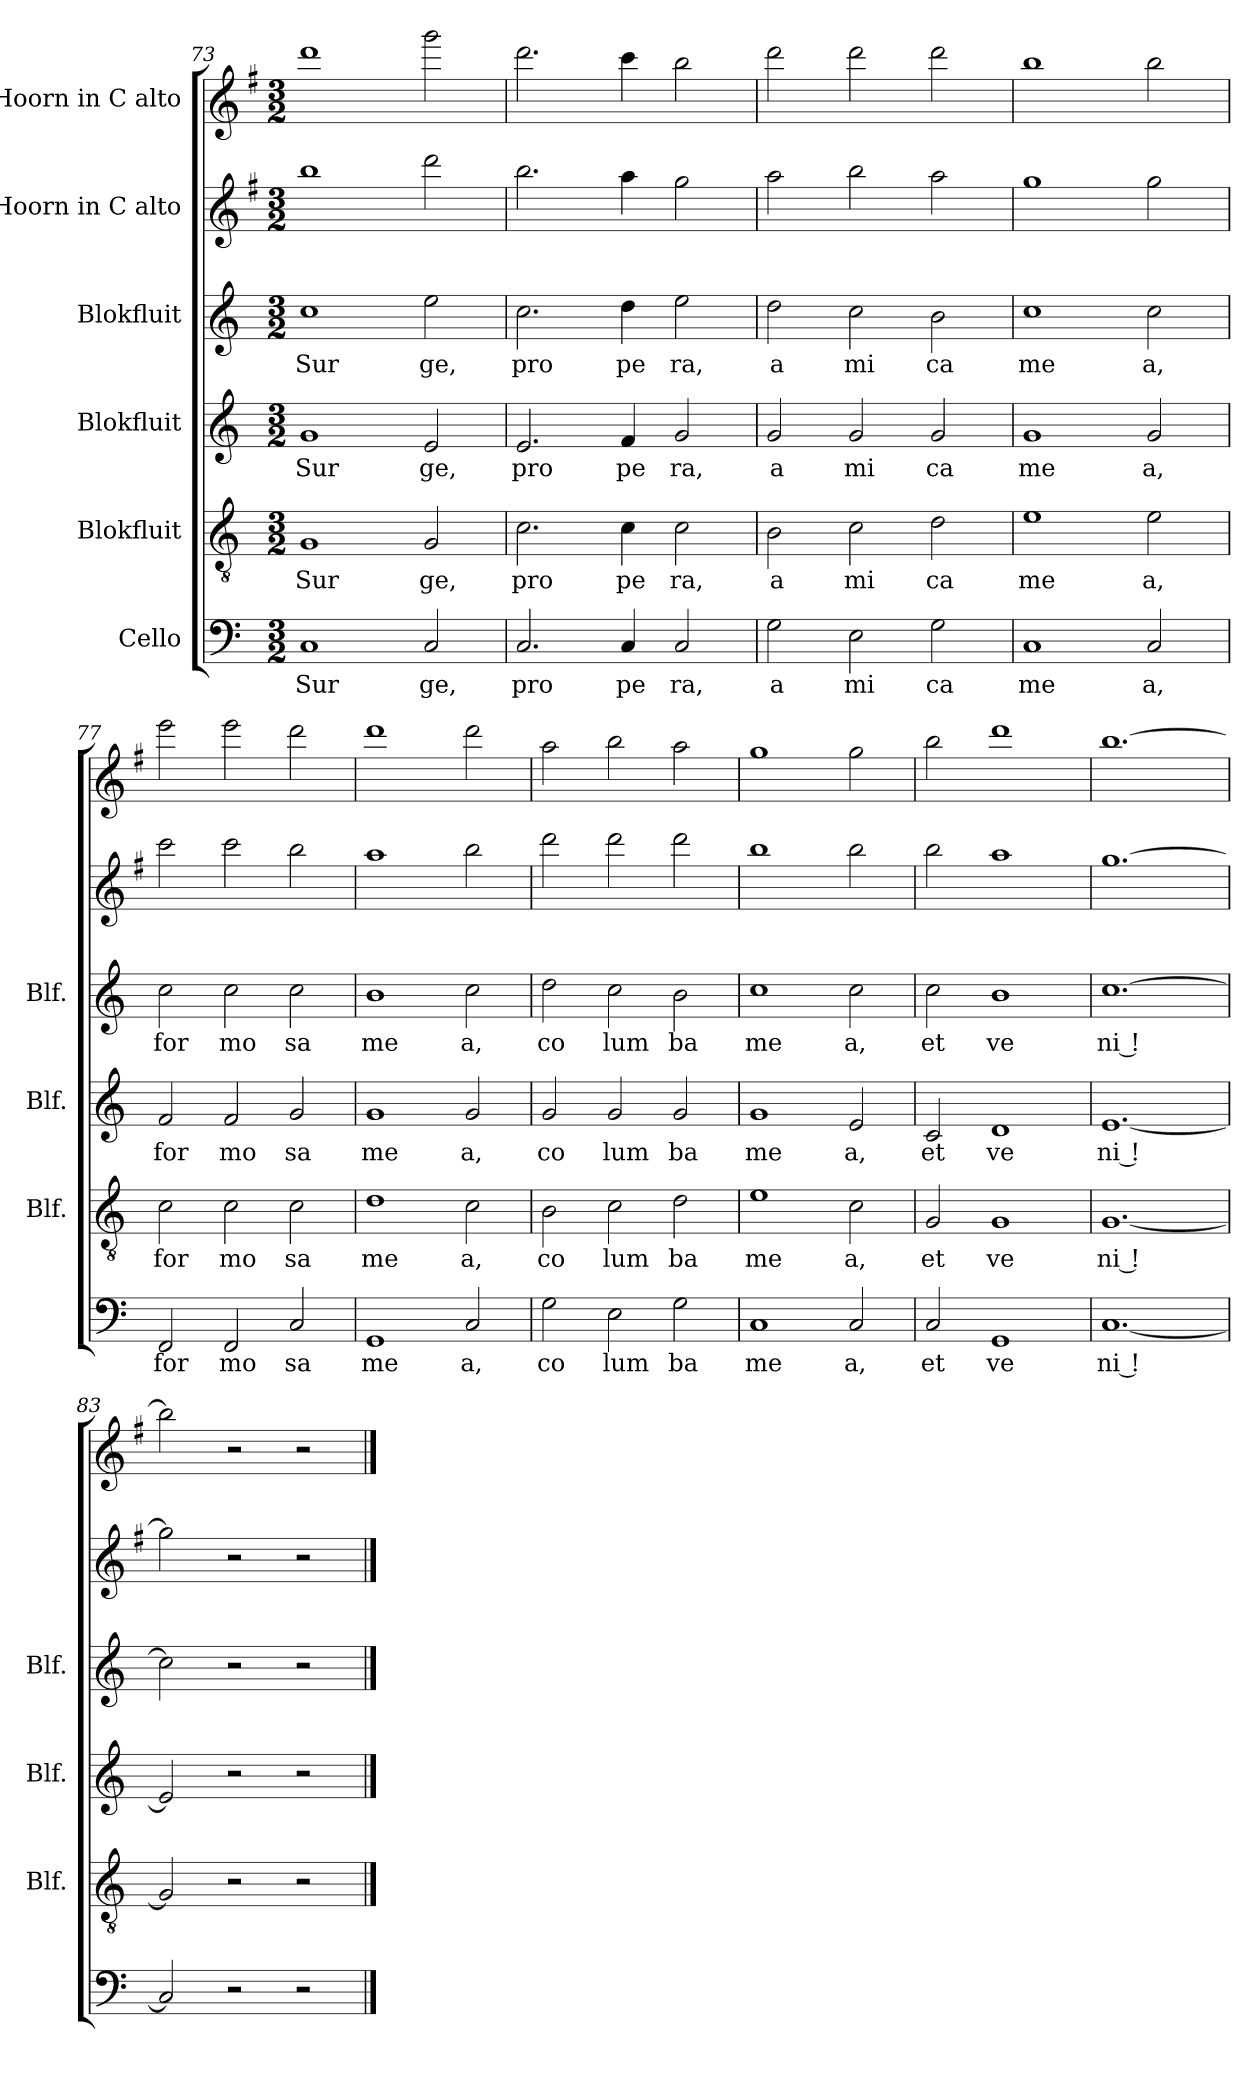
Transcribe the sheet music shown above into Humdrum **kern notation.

**kern	**text	**kern	**text	**kern	**text	**kern	**text	**kern	**kern
*part6	*part6	*part5	*part5	*part4	*part4	*part3	*part3	*part2	*part1
*staff6	*staff6	*staff5	*staff5	*staff4	*staff4	*staff3	*staff3	*staff2	*staff1
*I"Cello	*	*I"Blokfluit	*	*I"Blokfluit	*	*I"Blokfluit	*	*I"Hoorn in C alto	*I"Hoorn in C alto
*	*	*I'Blf.	*	*I'Blf.	*	*I'Blf.	*	*	*
*clefF4	*	*clefGv2	*	*clefG2	*	*clefG2	*	*clefG2	*clefG2
*	*	*	*	*	*	*	*	*ITrd4c7	*ITrd4c7
*k[]	*	*k[]	*	*k[]	*	*k[]	*	*k[]	*k[]
*M3/2	*	*M3/2	*	*M3/2	*	*M3/2	*	*M3/2	*M3/2
=73	=73	=73	=73	=73	=73	=73	=73	=73	=73
!	!LO:LY:b	!	!LO:LY:b	!	!LO:LY:b	!	!LO:LY:b	!	!
1C	Sur	1G	Sur	1g	Sur	1cc	Sur	1ee	1gg
!	!LO:LY:b	!	!LO:LY:b	!	!LO:LY:b	!	!LO:LY:b	!	!
2C/	ge,	2G/	ge,	2e/	ge,	2ee\	ge,	2gg\	2ccc\
!!LO:PB:g=z
=74	=74	=74	=74	=74	=74	=74	=74	=74	=74
!	!LO:LY:b	!	!LO:LY:b	!	!LO:LY:b	!	!LO:LY:b	!	!
2.C/	pro	2.c\	pro	2.e/	pro	2.cc\	pro	2.ee\	2.gg\
!	!LO:LY:b	!	!LO:LY:b	!	!LO:LY:b	!	!LO:LY:b	!	!
4C/	pe	4c\	pe	4f/	pe	4dd\	pe	4dd\	4ff\
!	!LO:LY:b	!	!LO:LY:b	!	!LO:LY:b	!	!LO:LY:b	!	!
2C/	ra,	2c\	ra,	2g/	ra,	2ee\	ra,	2cc\	2ee\
=75	=75	=75	=75	=75	=75	=75	=75	=75	=75
!	!LO:LY:b	!	!LO:LY:b	!	!LO:LY:b	!	!LO:LY:b	!	!
2G\	a	2B\	a	2g/	a	2dd\	a	2dd\	2gg\
!	!LO:LY:b	!	!LO:LY:b	!	!LO:LY:b	!	!LO:LY:b	!	!
2E\	mi	2c\	mi	2g/	mi	2cc\	mi	2ee\	2gg\
!	!LO:LY:b	!	!LO:LY:b	!	!LO:LY:b	!	!LO:LY:b	!	!
2G\	ca	2d\	ca	2g/	ca	2b\	ca	2dd\	2gg\
=76	=76	=76	=76	=76	=76	=76	=76	=76	=76
!	!LO:LY:b	!	!LO:LY:b	!	!LO:LY:b	!	!LO:LY:b	!	!
1C	me	1e	me	1g	me	1cc	me	1cc	1ee
!	!LO:LY:b	!	!LO:LY:b	!	!LO:LY:b	!	!LO:LY:b	!	!
2C/	a,	2e\	a,	2g/	a,	2cc\	a,	2cc\	2ee\
=77	=77	=77	=77	=77	=77	=77	=77	=77	=77
!	!LO:LY:b	!	!LO:LY:b	!	!LO:LY:b	!	!LO:LY:b	!	!
2FF/	for	2c\	for	2f/	for	2cc\	for	2ff\	2aa\
!	!LO:LY:b	!	!LO:LY:b	!	!LO:LY:b	!	!LO:LY:b	!	!
2FF/	mo	2c\	mo	2f/	mo	2cc\	mo	2ff\	2aa\
!	!LO:LY:b	!	!LO:LY:b	!	!LO:LY:b	!	!LO:LY:b	!	!
2C/	sa	2c\	sa	2g/	sa	2cc\	sa	2ee\	2gg\
=78	=78	=78	=78	=78	=78	=78	=78	=78	=78
!	!LO:LY:b	!	!LO:LY:b	!	!LO:LY:b	!	!LO:LY:b	!	!
1GG	me	1d	me	1g	me	1b	me	1dd	1gg
!	!LO:LY:b	!	!LO:LY:b	!	!LO:LY:b	!	!LO:LY:b	!	!
2C/	a,	2c\	a,	2g/	a,	2cc\	a,	2ee\	2gg\
=79	=79	=79	=79	=79	=79	=79	=79	=79	=79
!	!LO:LY:b	!	!LO:LY:b	!	!LO:LY:b	!	!LO:LY:b	!	!
2G\	co	2B\	co	2g/	co	2dd\	co	2gg\	2dd\
!	!LO:LY:b	!	!LO:LY:b	!	!LO:LY:b	!	!LO:LY:b	!	!
2E\	lum	2c\	lum	2g/	lum	2cc\	lum	2gg\	2ee\
!	!LO:LY:b	!	!LO:LY:b	!	!LO:LY:b	!	!LO:LY:b	!	!
2G\	ba	2d\	ba	2g/	ba	2b\	ba	2gg\	2dd\
=80	=80	=80	=80	=80	=80	=80	=80	=80	=80
!	!LO:LY:b	!	!LO:LY:b	!	!LO:LY:b	!	!LO:LY:b	!	!
1C	me	1e	me	1g	me	1cc	me	1ee	1cc
!	!LO:LY:b	!	!LO:LY:b	!	!LO:LY:b	!	!LO:LY:b	!	!
2C/	a,	2c\	a,	2e/	a,	2cc\	a,	2ee\	2cc\
!!LO:LB:g=z
=81	=81	=81	=81	=81	=81	=81	=81	=81	=81
!	!LO:LY:b	!	!LO:LY:b	!	!LO:LY:b	!	!LO:LY:b	!	!
2C/	et	2G/	et	2c/	et	2cc\	et	2ee\	2ee\
!	!LO:LY:b	!	!LO:LY:b	!	!LO:LY:b	!	!LO:LY:b	!	!
1GG	ve	1G	ve	1d	ve	1b	ve	1dd	1gg
=82	=82	=82	=82	=82	=82	=82	=82	=82	=82
!	!LO:LY:b	!	!LO:LY:b	!	!LO:LY:b	!	!LO:LY:b	!	!
[1.C	ni !	[1.G	ni !	[1.e	ni !	[1.cc	ni !	[1.cc	[1.ee
=83	=83	=83	=83	=83	=83	=83	=83	=83	=83
2C/]	.	2G/]	.	2e/]	.	2cc\]	.	2cc\]	2ee\]
2r	.	2r	.	2r	.	2r	.	2r	2r
2r	.	2r	.	2r	.	2r	.	2r	2r
==	==	==	==	==	==	==	==	==	==
*-	*-	*-	*-	*-	*-	*-	*-	*-	*-
